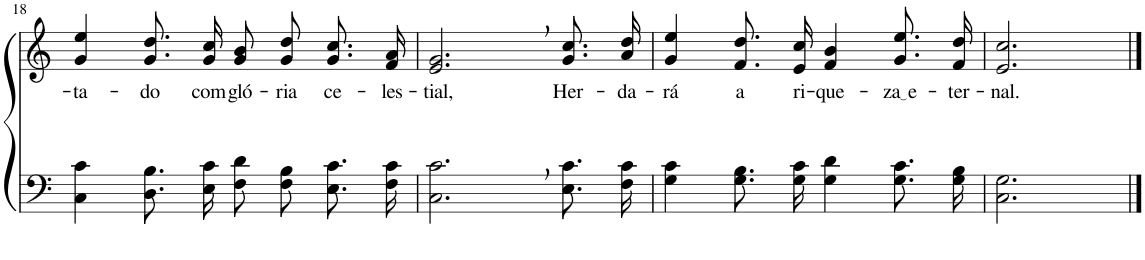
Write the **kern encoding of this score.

**kern	**kern	**text
*part2	*part1	*part1
*staff2	*staff1	*staff1
*I"Parte III e IV	*I"Parte I e II	*
!!LO:PB:g=z
*clefF4	*clefG2	*
*Trd1c2	*Trd1c2	*
*k[]	*k[]	*
*M4/4	*M4/4	*
=18	=18	=18
!	!	!LO:LY:b
4C\ 4c\	4g/ 4ee/	-ta-
!	!	!LO:LY:b
8.D\ 8.B\L	8.g/ 8.dd/L	-do
!	!	!LO:LY:b
16E\ 16c\Jk	16g/ 16cc/Jk	com
!	!	!LO:LY:b
8F\ 8d\L	8g\ 8b\L	gló-
!	!	!LO:LY:b
8F\ 8B\J	8g\ 8dd\J	-ria
!	!	!LO:LY:b
8.E\ 8.c\L	8.g/ 8.cc/L	ce-
!	!	!LO:LY:b
16F\ 16c\Jk	16f/ 16a/Jk	-les-
=19	=19	=19
!	!	!LO:LY:b
2.C\, 2.c\,	2.e/, 2.g/,	-tial,
!	!	!LO:LY:b
8.E\ 8.c\L	8.g\ 8.cc\L	Her-
!	!	!LO:LY:b
16F\ 16c\Jk	16a\ 16dd\Jk	-da-
=20	=20	=20
!	!	!LO:LY:b
4G\ 4c\	4g/ 4ee/	-rá
!	!	!LO:LY:b
8.G\ 8.B\L	8.f/ 8.dd/L	a
!	!	!LO:LY:b
16G\ 16c\Jk	16e/ 16cc/Jk	ri-
!	!	!LO:LY:b
4G\ 4d\	4f/ 4b/	-que-
!	!	!LO:LY:b
8.G\ 8.c\L	8.g\ 8.ee\L	za e
!	!	!LO:LY:b
16G\ 16B\Jk	16f\ 16dd\Jk	-ter-
=21	=21	=21
!	!	!LO:LY:b
2.C\ 2.G\	2.e/ 2.cc/	-nal.
==	==	==
*-	*-	*-
